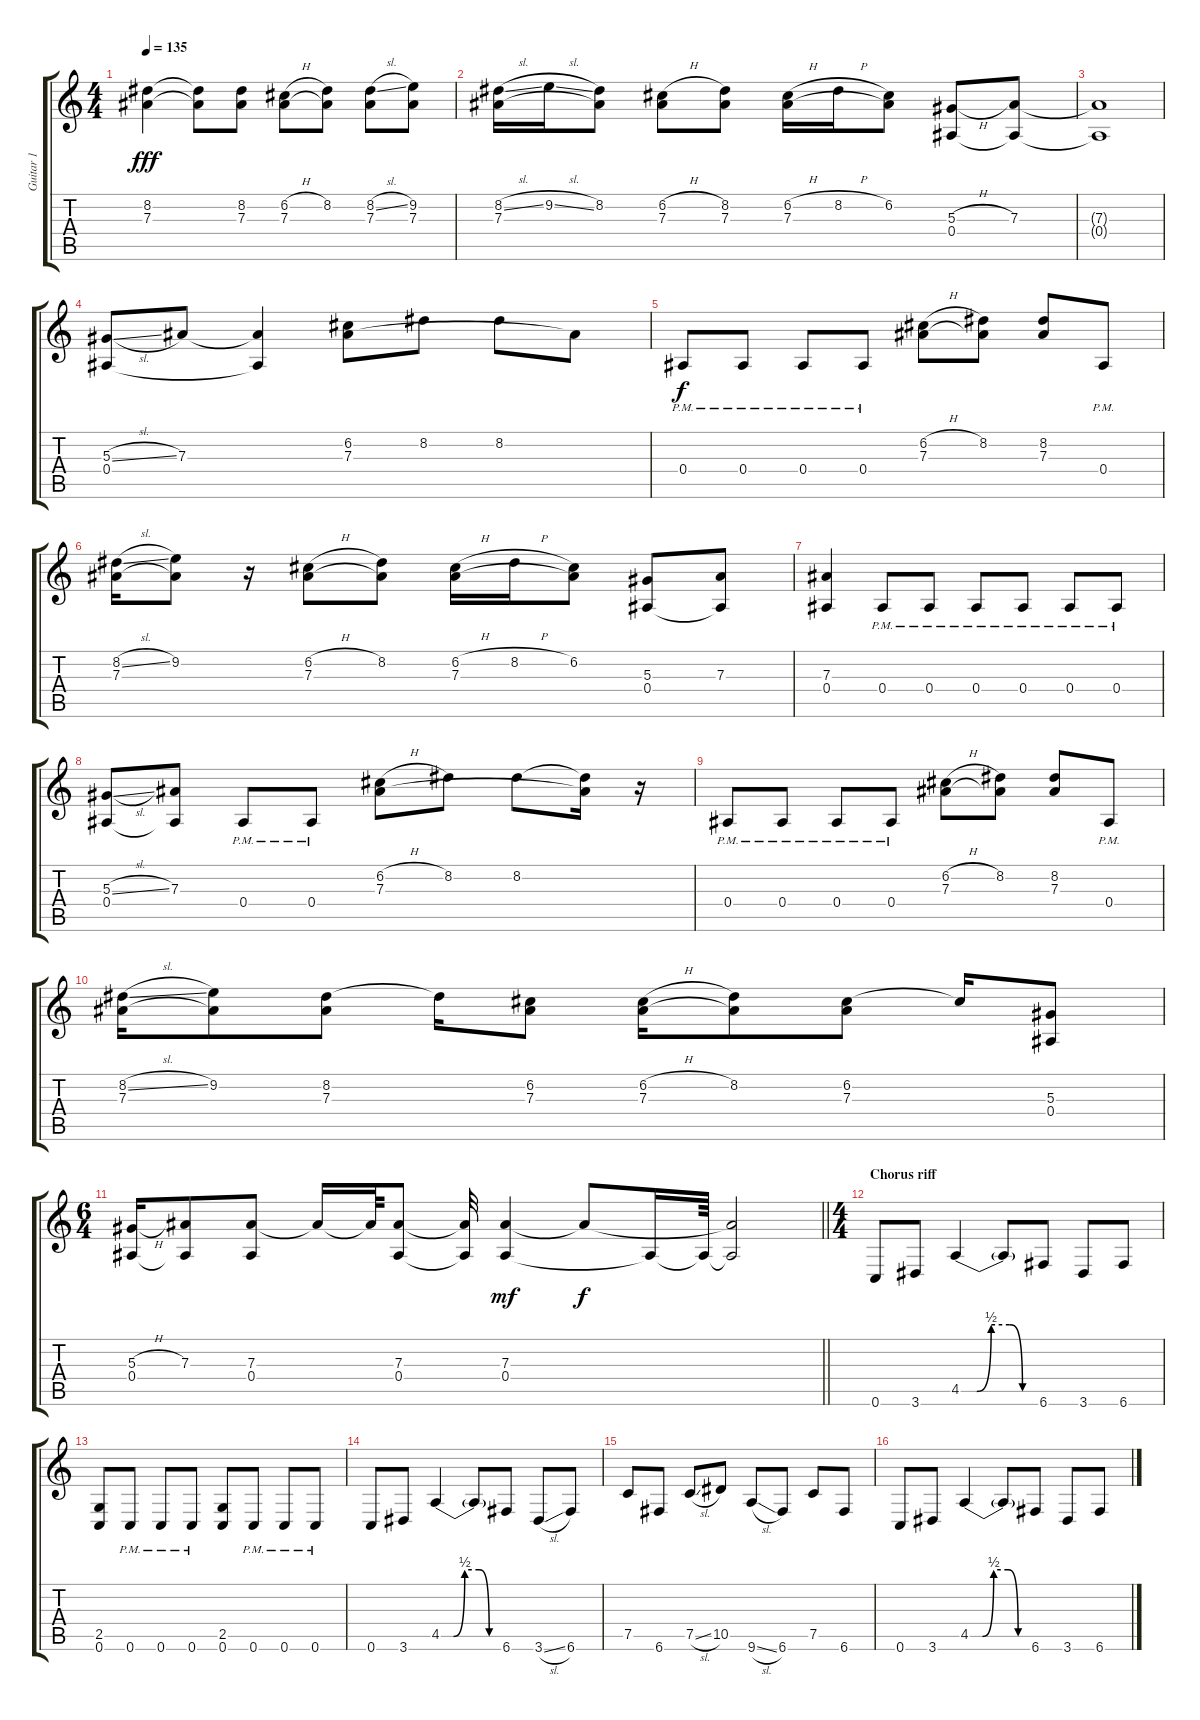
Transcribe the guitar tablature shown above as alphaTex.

\track ("Guitar 1" "Guitar 1") {instrument distortionguitar}
\staff {score tabs}
\tuning (C4 G3 Eb3 Bb2 F2 C2) {hide}
\ts (4 4)
\tempo 135
\clef g2
\ks c
(8.2{t} 7.3{t}).4{dy fff} (8.2{t} 7.3{t}).8 (8.2 7.3).8 (6.2{h} 7.3).8 (8.2 7.3{t}).8 (8.2{sl} 7.3).8 (9.2 7.3).8 |
(8.2{sl} 7.3).16 9.2{sl}.16 (8.2 7.3{t}).8 (6.2{h} 7.3).8 (8.2 7.3).8 (6.2{h} 7.3).16 8.2{h}.16 (6.2 7.3{t}).8 (5.3{h} 0.4).8 (7.3 0.4{t}).8 |
(7.3{t} 0.4{t}).1 |
(5.3{sl} 0.4).8 7.3.8 (7.3{t} 0.4{t}).4 (6.2 7.3).8 8.2.8 8.2.8 7.3{t}.8 |
0.4{pm}.8{dy f} 0.4{pm}.8 0.4{pm}.8 0.4{pm}.8 (6.2{h} 7.3).8 (8.2 7.3{t}).8 (8.2 7.3).8 0.4{pm}.8 |
(8.2{sl} 7.3).16 (9.2 7.3{t}).8 r.16 (6.2{h} 7.3).8 (8.2 7.3{t}).8 (6.2{h} 7.3).16 8.2{h}.16 (6.2 7.3{t}).8 (5.3 0.4).8 (7.3 0.4{t}).8 |
(7.3 0.4).4 0.4{pm}.8 0.4{pm}.8 0.4{pm}.8 0.4{pm}.8 0.4{pm}.8 0.4{pm}.8 |
(5.3{sl} 0.4).8 (7.3 0.4{t}).8 0.4{pm}.8 0.4{pm}.8 (6.2{h} 7.3).8 8.2.8 8.2.8 (8.2{t} 7.3{t}).16 r.16 |
0.4{pm}.8 0.4{pm}.8 0.4{pm}.8 0.4{pm}.8 (6.2{h} 7.3).8 (8.2 7.3{t}).8 (8.2 7.3).8 0.4{pm}.8 |
(8.2{sl} 7.3).16 (9.2 7.3{t}).8 (8.2 7.3).8 8.2{t}.16 (6.2 7.3).8 (6.2{h} 7.3).16 (8.2 7.3{t}).8 (6.2 7.3).8 6.2{t}.16 (5.3 0.4).8 |
\ts (6 4)
\barLineRight lightlight
(5.3{h} 0.4).16 (7.3 0.4{t}).8 (7.3 0.4).8 7.3{t}.16 7.3{t}.64 (7.3 0.4).8 (7.3{t} 0.4{t}).32 (7.3 0.4).4{dy mf} 7.3{t}.8{dy f} 0.4{t}.16 0.4{t}.64 (7.3{t} 0.4{t}).2 |
\ts (4 4)
\section ("" "Chorus riff")
0.6.8 3.6.8 4.5{be (custom 0 0 12 0 23 2 37 2 47 0 60 0)}.4 4.5{t}.8 6.6.8 3.6.8 6.6.8 |
(2.5 0.6).8 0.6{pm}.8 0.6{pm}.8 0.6{pm}.8 (2.5 0.6).8 0.6{pm}.8 0.6{pm}.8 0.6{pm}.8 |
0.6.8 3.6.8 4.5{be (custom 0 0 12 0 23 2 37 2 47 0 60 0)}.4 4.5{t}.8 6.6.8 3.6{sl}.8 6.6.8 |
7.5.8 6.6.8 7.5{sl}.8 10.5.8 9.6{sl}.8 6.6.8 7.5.8 6.6.8 |
0.6.8 3.6.8 4.5{be (custom 0 0 12 0 23 2 37 2 47 0 60 0)}.4 4.5{t}.8 6.6.8 3.6.8 6.6.8
